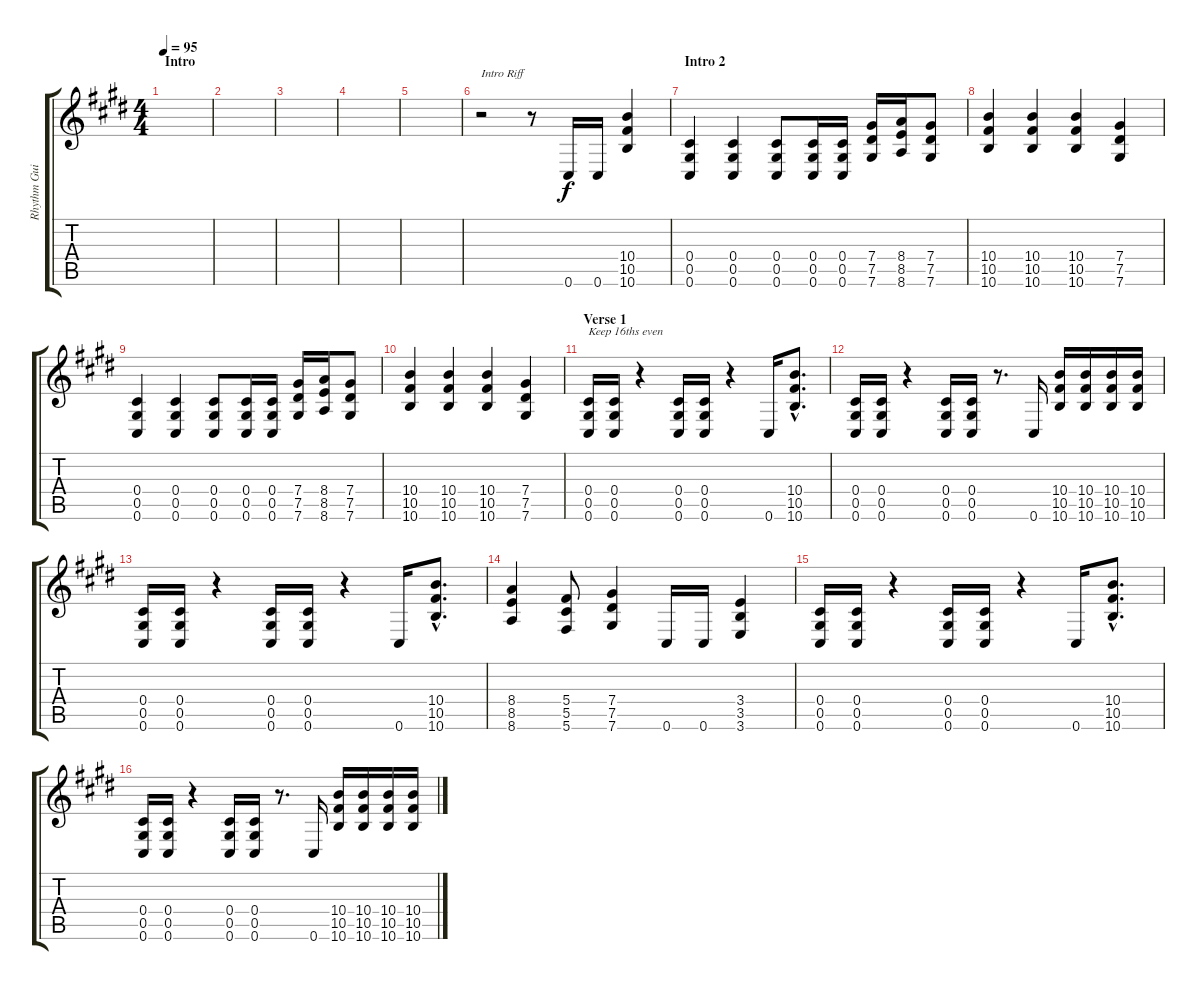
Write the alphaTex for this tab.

\track ("Rhythm Guitar" "Rhythm Gui") {instrument distortionguitar}
\staff {score tabs}
\tuning (Eb4 Bb3 Gb3 Db3 Ab2 Db2) {hide}
\ts (4 4)
\section ("" "Intro")
\tempo 95
\clef g2
\ks c#minor
|
|
|
|
|
r.2{txt "Intro Riff"} r.8 0.6.16 0.6.16 (10.4 10.5 10.6).4 |
\section ("" "Intro 2")
(0.4 0.5 0.6).4 (0.4 0.5 0.6).4 (0.4 0.5 0.6).8 (0.4 0.5 0.6).16 (0.4 0.5 0.6).16 (7.4 7.5 7.6).16 (8.4 8.5 8.6).16 (7.4 7.5 7.6).8 |
(10.4 10.5 10.6).4 (10.4 10.5 10.6).4 (10.4 10.5 10.6).4 (7.4 7.5 7.6).4 |
(0.4 0.5 0.6).4 (0.4 0.5 0.6).4 (0.4 0.5 0.6).8 (0.4 0.5 0.6).16 (0.4 0.5 0.6).16 (7.4 7.5 7.6).16 (8.4 8.5 8.6).16 (7.4 7.5 7.6).8 |
(10.4 10.5 10.6).4 (10.4 10.5 10.6).4 (10.4 10.5 10.6).4 (7.4 7.5 7.6).4 |
\section ("" "Verse 1")
(0.4 0.5 0.6).16{txt "Keep 16ths even"} (0.4 0.5 0.6).16 r.4 (0.4 0.5 0.6).16 (0.4 0.5 0.6).16 r.4 0.6.16 (10.4{hac} 10.5{hac} 10.6{hac}).8{d} |
(0.4 0.5 0.6).16 (0.4 0.5 0.6).16 r.4 (0.4 0.5 0.6).16 (0.4 0.5 0.6).16 r.8{d} 0.6.16 (10.4 10.5 10.6).16 (10.4 10.5 10.6).16 (10.4 10.5 10.6).16 (10.4 10.5 10.6).16 |
(0.4 0.5 0.6).16 (0.4 0.5 0.6).16 r.4 (0.4 0.5 0.6).16 (0.4 0.5 0.6).16 r.4 0.6.16 (10.4{hac} 10.5{hac} 10.6{hac}).8{d} |
(8.4 8.5 8.6).4 (5.4 5.5 5.6).8 (7.4 7.5 7.6).4 0.6.16 0.6.16 (3.4 3.5 3.6).4 |
(0.4 0.5 0.6).16 (0.4 0.5 0.6).16 r.4 (0.4 0.5 0.6).16 (0.4 0.5 0.6).16 r.4 0.6.16 (10.4{hac} 10.5{hac} 10.6{hac}).8{d} |
(0.4 0.5 0.6).16 (0.4 0.5 0.6).16 r.4 (0.4 0.5 0.6).16 (0.4 0.5 0.6).16 r.8{d} 0.6.16 (10.4 10.5 10.6).16 (10.4 10.5 10.6).16 (10.4 10.5 10.6).16 (10.4 10.5 10.6).16
